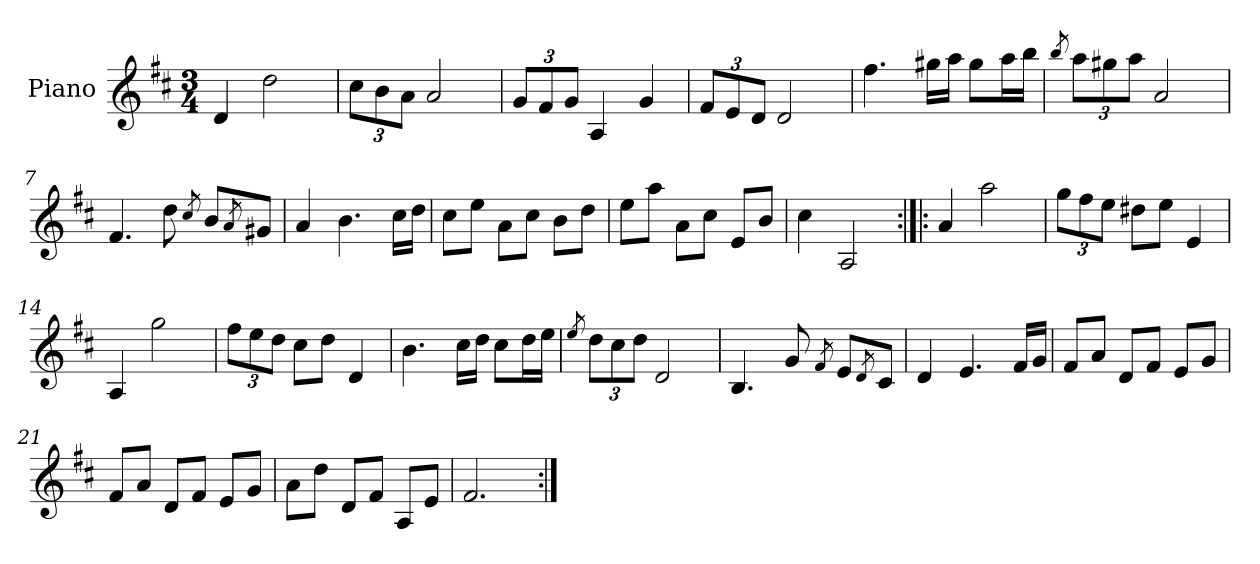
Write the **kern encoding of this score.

**kern
*part1
*staff1
*I"Piano
*I'Pno.
*clefG2
*k[f#c#]
*M3/4
=1
4d/
2dd\
=2
*Xbrackettup
12cc#\L
12b\
12a\J
2a/
=3
12g/L
12f#/
12g/J
4A/
4g/
=4
12f#/L
12e/
12d/J
2d/
=5
4.ff#\
16gg#X\LL
16aa\JJ
8gg#\L
16aa\L
16bb\JJ
=6
8qbb/
12aa\L
12gg#X\
12aa\J
2a/
=7
4.f#/
8dd\
8qcc#/
8b/L
8qa/
8g#X/J
=8
4a/
4.b\
16cc#\LL
16dd\JJ
=9
8cc#\L
8ee\J
8a\L
8cc#\J
8b\L
8dd\J
=10
8ee\L
8aa\J
8a\L
8cc#\J
8e/L
8b/J
=11
4cc#\
2A/
=12:|!|:
4a/
2aa\
=13
12gg\L
12ff#\
12ee\J
8dd#X\L
8ee\J
4e/
=14
4A/
2gg\
=15
12ff#\L
12ee\
12dd\J
8cc#\L
8dd\J
4d/
=16
4.b\
16cc#\LL
16dd\JJ
8cc#\L
16dd\L
16ee\JJ
=17
8qee/
12dd\L
12cc#\
12dd\J
2d/
=18
4.B/
8g/
8qf#/
8e/L
8qd/
8c#/J
=19
4d/
4.e/
16f#/LL
16g/JJ
=20
8f#/L
8a/J
8d/L
8f#/J
8e/L
8g/J
=21
8f#/L
8a/J
8d/L
8f#/J
8e/L
8g/J
=22
8a\L
8dd\J
8d/L
8f#/J
8A/L
8e/J
=23
2.f#/
=:|!
*-
